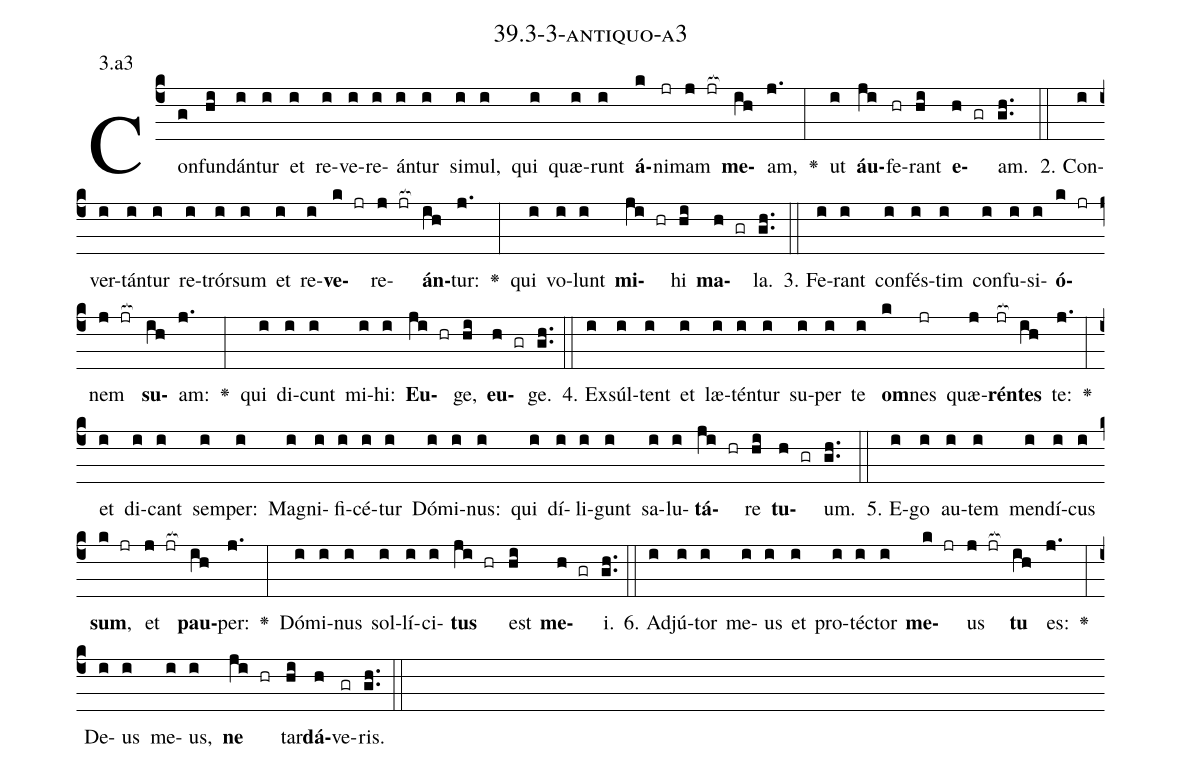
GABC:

name: 39.3-3-antiquo-a3;
annotation: 3.a3;
%%
(c4)Con(g)fun(hi)dán(i)tur(i) et(i) re(i)ve(i)re(i)án(i)tur(i) si(i)mul,(i) qui(i) quæ(i)runt(i) <b>á</b>(k)ni(jr)mam(j jr[ocb:1{]) <b>me</b>(ih[ocb:0}])am,(j.) <v>\greheightstar</v>(:) ut(i) <b>áu</b>(ji)fe(hr)rant(hi) <b>e</b>(h gr)am.(gh..) (::)
2. Con(i)ver(i)tán(i)tur(i) re(i)trór(i)sum(i) et(i) re(i)<b>ve</b>(k jr)re(j jr[ocb:1{])<b>án</b>(ih[ocb:0}])tur:(j.) <v>\greheightstar</v>(:) qui(i) vo(i)lunt(i) <b>mi</b>(ji hr)hi(hi) <b>ma</b>(h gr)la.(gh..) (::)
3. Fe(i)rant(i) con(i)fés(i)tim(i) con(i)fu(i)si(i)<b>ó</b>(k jr)nem(j jr[ocb:1{]) <b>su</b>(ih[ocb:0}])am:(j.) <v>\greheightstar</v>(:) qui(i) di(i)cunt(i) mi(i)hi:(i) <b>Eu</b>(ji hr)ge,(hi) <b>eu</b>(h gr)ge.(gh..) (::)
4. Ex(i)súl(i)tent(i) et(i) læ(i)tén(i)tur(i) su(i)per(i) te(i) <b>om</b>(k)nes(jr) quæ(j)<b>rén</b>(jr[ocb:1{])<b>tes</b>(ih[ocb:0}]) te:(j.) <v>\greheightstar</v>(:) et(i) di(i)cant(i) sem(i)per:(i) Ma(i)gni(i)fi(i)cé(i)tur(i) Dó(i)mi(i)nus:(i) qui(i) dí(i)li(i)gunt(i) sa(i)lu(i)<b>tá</b>(ji hr)re(hi) <b>tu</b>(h gr)um.(gh..) (::)
5. E(i)go(i) au(i)tem(i) men(i)dí(i)cus(i) <b>sum</b>,(k jr) et(j jr[ocb:1{]) <b>pau</b>(ih[ocb:0}])per:(j.) <v>\greheightstar</v>(:) Dó(i)mi(i)nus(i) sol(i)lí(i)ci(i)<b>tus</b>(ji hr) est(hi) <b>me</b>(h gr)i.(gh..) (::)
6. Ad(i)jú(i)tor(i) me(i)us(i) et(i) pro(i)téc(i)tor(i) <b>me</b>(k jr)us(j jr[ocb:1{]) <b>tu</b>(ih[ocb:0}]) es:(j.) <v>\greheightstar</v>(:) De(i)us(i) me(i)us,(i) <b>ne</b>(ji hr) tar(hi)<b>dá</b>(h)ve(gr)ris.(gh..) (::)
